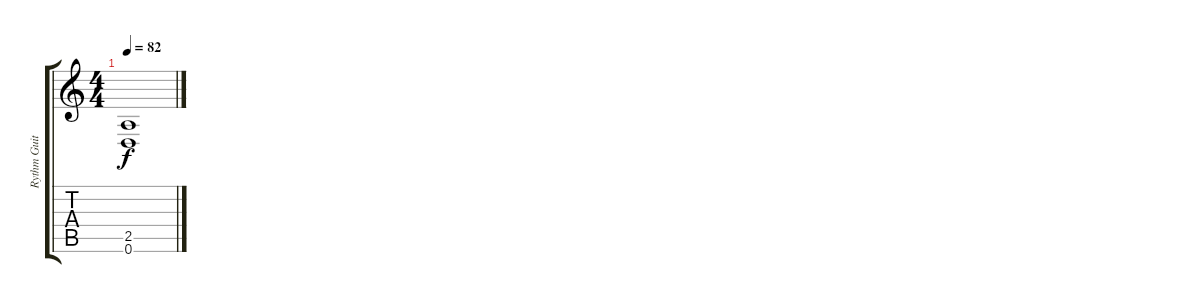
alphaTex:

\track ("Rythm Guitar" "Rythm Guit") {instrument distortionguitar}
\staff {score tabs}
\tuning (D4 A3 F3 C3 G2 D2) {hide}
\ts (4 4)
\tempo 82
\clef g2
\ks c
(2.5{t} 0.6{t}).1{dy f}
